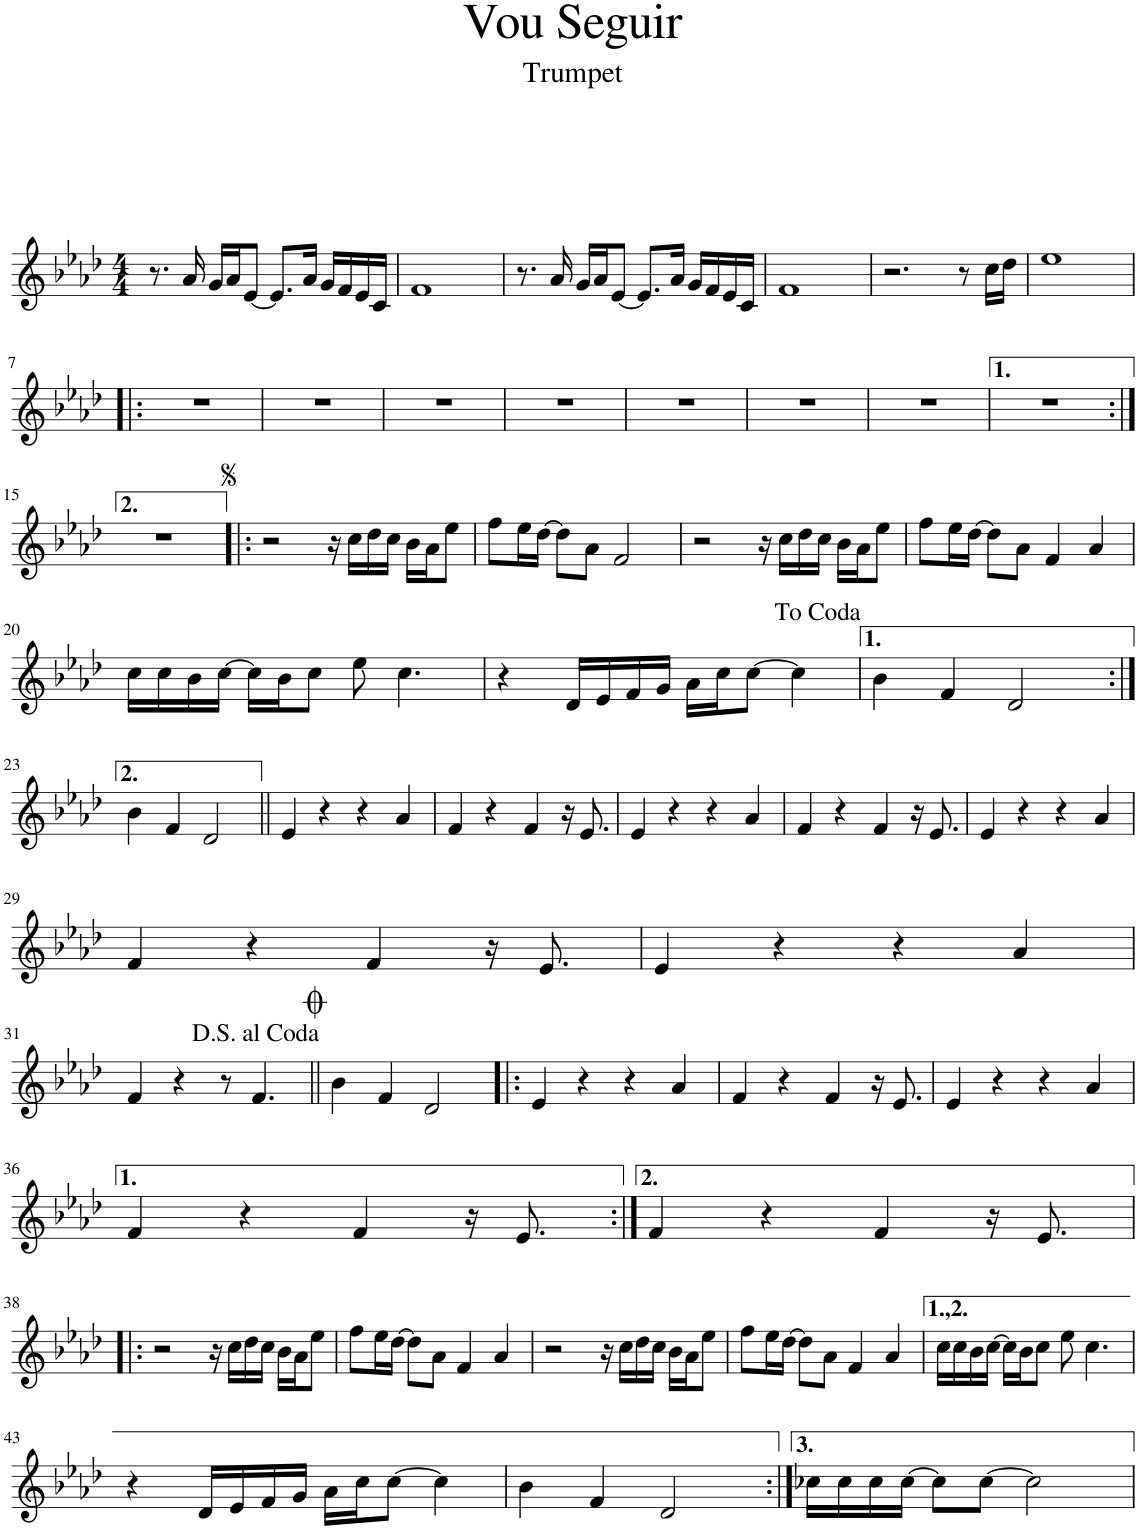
**kern
*part1
*staff1
*I"Piano
*I'Pno.
*clefG2
*k[b-e-a-d-]
*M4/4
=1
8.r
16a-/
16g/LL
16a-/J
[8e-/J
8.e-/L]
16a-/Jk
16g/LL
16f/
16e-/
16c/JJ
=2
1f
=3
8.r
16a-/
16g/LL
16a-/J
[8e-/J
8.e-/L]
16a-/Jk
16g/LL
16f/
16e-/
16c/JJ
=4
1f
=5
2.r
8r
16cc\LL
16dd-\JJ
=6
1ee-
!!LO:LB:g=z
=7!|:
1r
=8
1r
=9
1r
=10
1r
=11
1r
=12
1r
=13
1r
=14
1r
!!LO:LB:g=z
=15:|!
1r
=16!|:
2r
16r
16cc\LL
16dd-\
16cc\JJ
16b-\LL
16a-\J
8ee-\J
=17
8ff\L
16ee-\L
[16dd-\JJ
8dd-\L]
8a-\J
2f/
=18
2r
16r
16cc\LL
16dd-\
16cc\JJ
16b-\LL
16a-\J
8ee-\J
=19
8ff\L
16ee-\L
[16dd-\JJ
8dd-\L]
8a-\J
4f/
4a-/
!!LO:LB:g=z
=20
16cc\LL
16cc\
16b-\
[16cc\JJ
16cc\LL]
16b-\J
8cc\J
8ee-\
4.cc\
=21
4r
16d-/LL
16e-/
16f/
16g/JJ
16a-\LL
16cc\J
[8cc\J
4cc\]
=22
4b-\
4f/
2d-/
!!LO:LB:g=z
=23:|!
4b-\
4f/
2d-/
=24||
4e-/
4r
4r
4a-/
=25
4f/
4r
4f/
16r
8.e-/
=26
4e-/
4r
4r
4a-/
=27
4f/
4r
4f/
16r
8.e-/
=28
4e-/
4r
4r
4a-/
!!LO:LB:g=z
=29
4f/
4r
4f/
16r
8.e-/
=30
4e-/
4r
4r
4a-/
!!LO:LB:g=z
=31
4f/
4r
8r
4.f/
=32||
4b-\
4f/
2d-/
=33!|:
4e-/
4r
4r
4a-/
=34
4f/
4r
4f/
16r
8.e-/
=35
4e-/
4r
4r
4a-/
!!LO:LB:g=z
=36
4f/
4r
4f/
16r
8.e-/
=37:|!
4f/
4r
4f/
16r
8.e-/
!!LO:LB:g=z
=38!|:
2r
16r
16cc\LL
16dd-\
16cc\JJ
16b-\LL
16a-\J
8ee-\J
=39
8ff\L
16ee-\L
[16dd-\JJ
8dd-\L]
8a-\J
4f/
4a-/
=40
2r
16r
16cc\LL
16dd-\
16cc\JJ
16b-\LL
16a-\J
8ee-\J
=41
8ff\L
16ee-\L
[16dd-\JJ
8dd-\L]
8a-\J
4f/
4a-/
=42
16cc\LL
16cc\
16b-\
[16cc\JJ
16cc\LL]
16b-\J
8cc\J
8ee-\
4.cc\
!!LO:LB:g=z
=43
4r
16d-/LL
16e-/
16f/
16g/JJ
16a-\LL
16cc\J
[8cc\J
4cc\]
=44
4b-\
4f/
2d-/
=45:|!
16cc-X\LL
16cc-\
16cc-\
[16cc-\JJ
8cc-\L]
[8cc-\J
2cc-\]
=
*-
